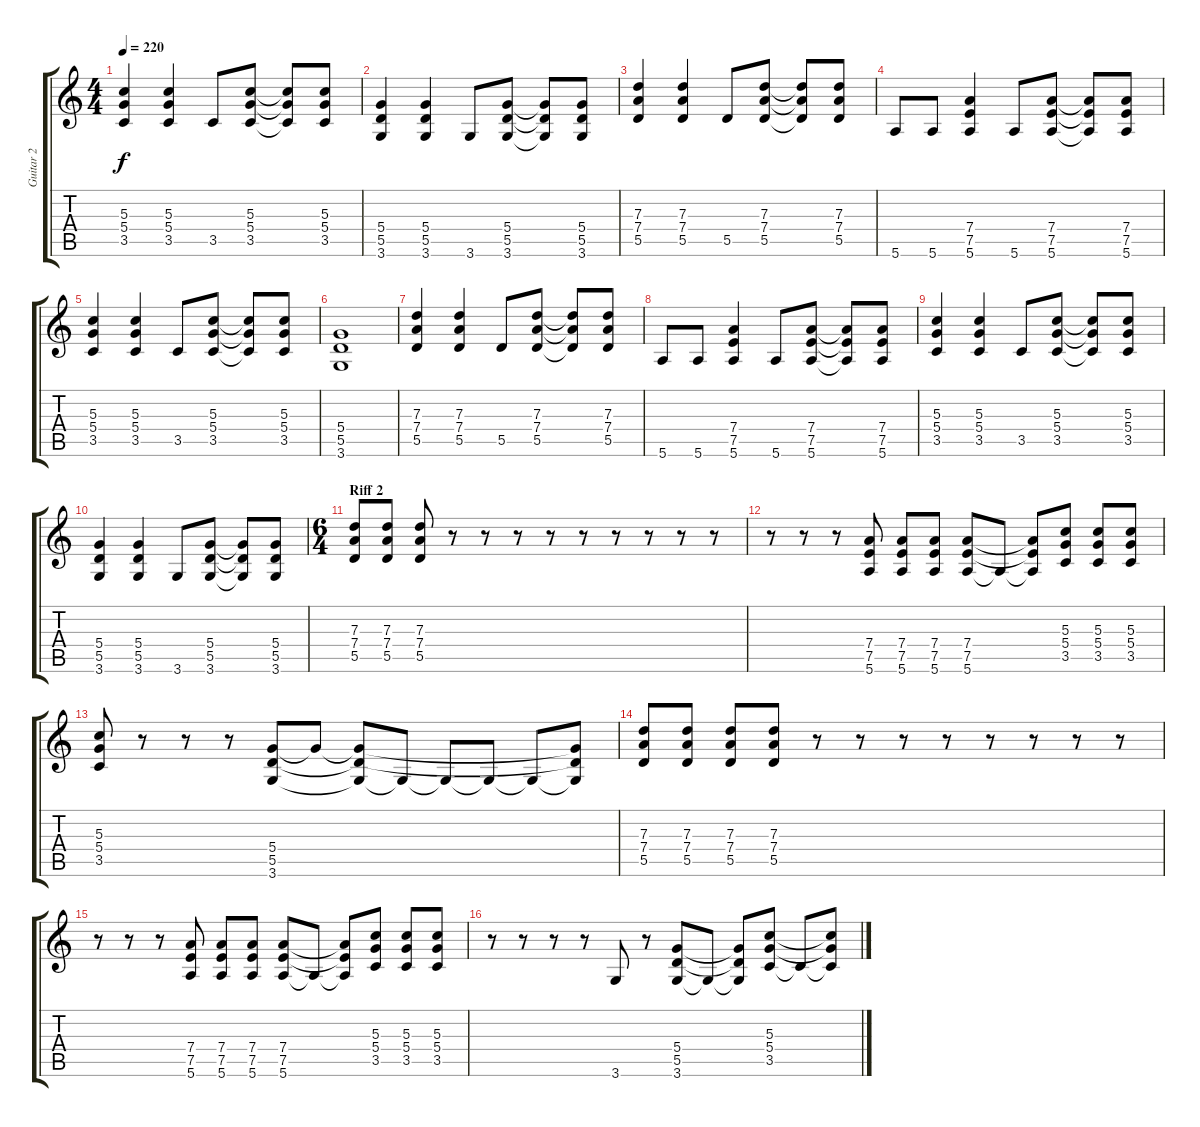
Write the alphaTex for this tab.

\track ("Guitar 2" "Guitar 2") {instrument distortionguitar}
\staff {score tabs}
\tuning (E4 B3 G3 D3 A2 E2) {hide}
\ts (4 4)
\tempo 220
\clef g2
\ks c
(5.3 5.4 3.5).4{dy f} (5.3 5.4 3.5).4 3.5.8 (5.3 5.4 3.5).8 (5.3{t} 5.4{t} 3.5{t}).8 (5.3 5.4 3.5).8 |
(5.4 5.5 3.6).4 (5.4 5.5 3.6).4 3.6.8 (5.4 5.5 3.6).8 (5.4{t} 5.5{t} 3.6{t}).8 (5.4 5.5 3.6).8 |
(7.3 7.4 5.5).4 (7.3 7.4 5.5).4 5.5.8 (7.3 7.4 5.5).8 (7.3{t} 7.4{t} 5.5{t}).8 (7.3 7.4 5.5).8 |
5.6.8 5.6.8 (7.4 7.5 5.6).4 5.6.8 (7.4 7.5 5.6).8 (7.4{t} 7.5{t} 5.6{t}).8 (7.4 7.5 5.6).8 |
(5.3 5.4 3.5).4 (5.3 5.4 3.5).4 3.5.8 (5.3 5.4 3.5).8 (5.3{t} 5.4{t} 3.5{t}).8 (5.3 5.4 3.5).8 |
(5.4 5.5 3.6).1 |
(7.3 7.4 5.5).4 (7.3 7.4 5.5).4 5.5.8 (7.3 7.4 5.5).8 (7.3{t} 7.4{t} 5.5{t}).8 (7.3 7.4 5.5).8 |
5.6.8 5.6.8 (7.4 7.5 5.6).4 5.6.8 (7.4 7.5 5.6).8 (7.4{t} 7.5{t} 5.6{t}).8 (7.4 7.5 5.6).8 |
(5.3 5.4 3.5).4 (5.3 5.4 3.5).4 3.5.8 (5.3 5.4 3.5).8 (5.3{t} 5.4{t} 3.5{t}).8 (5.3 5.4 3.5).8 |
(5.4 5.5 3.6).4 (5.4 5.5 3.6).4 3.6.8 (5.4 5.5 3.6).8 (5.4{t} 5.5{t} 3.6{t}).8 (5.4 5.5 3.6).8 |
\ts (6 4)
\section ("" "Riff 2")
(7.3 7.4 5.5).8 (7.3 7.4 5.5).8 (7.3 7.4 5.5).8 r.8 r.8 r.8 r.8 r.8 r.8 r.8 r.8 r.8 |
r.8 r.8 r.8 (7.4 7.5 5.6).8 (7.4 7.5 5.6).8 (7.4 7.5 5.6).8 (7.4 7.5 5.6).8 5.6{t}.8 (7.4{t} 7.5{t} 5.6{t}).8 (5.3 5.4 3.5).8 (5.3 5.4 3.5).8 (5.3 5.4 3.5).8 |
(5.3 5.4 3.5).8 r.8 r.8 r.8 (5.4 5.5 3.6).8 5.4{t}.8 (5.4{t} 5.5{t} 3.6{t}).8 3.6{t}.8 3.6{t}.8 3.6{t}.8 3.6{t}.8 (5.4{t} 5.5{t} 3.6{t}).8 |
(7.3 7.4 5.5).8 (7.3 7.4 5.5).8 (7.3 7.4 5.5).8 (7.3 7.4 5.5).8 r.8 r.8 r.8 r.8 r.8 r.8 r.8 r.8 |
r.8 r.8 r.8 (7.4 7.5 5.6).8 (7.4 7.5 5.6).8 (7.4 7.5 5.6).8 (7.4 7.5 5.6).8 5.6{t}.8 (7.4{t} 7.5{t} 5.6{t}).8 (5.3 5.4 3.5).8 (5.3 5.4 3.5).8 (5.3 5.4 3.5).8 |
r.8 r.8 r.8 r.8 3.6.8 r.8 (5.4 5.5 3.6).8 3.6{t}.8 (5.4{t} 5.5{t} 3.6{t}).8 (5.3 5.4 3.5).8 3.5{t}.8 (5.3{t} 5.4{t} 3.5{t}).8
